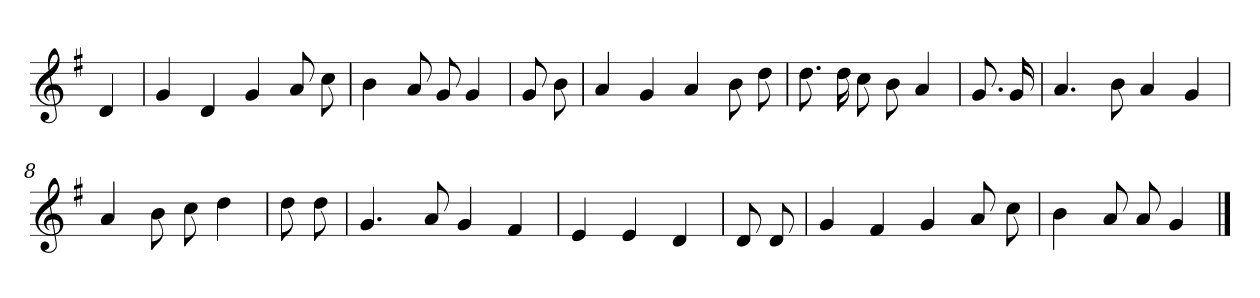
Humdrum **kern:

**kern
*part1
*staff1
*clefG2
*k[f#]
*G:
=
4d
=1
4g
4d
4g
8a
8cc
=2
4b
8a
8g
4g
=3
8g
8b
=4
4a
4g
4a
8b
8dd
=5
8.dd
16dd
8cc
8b
4a
=6
8.g
16g
=7
4.a
8b
4a
4g
=8
4a
8b
8cc
4dd
=9
8dd
8dd
=10
4.g
8a
4g
4f#
=11
4e
4e
4d
=12
8d
8d
=13
4g
4f#
4g
8a
8cc
=14
4b
8a
8a
4g
==
*-
